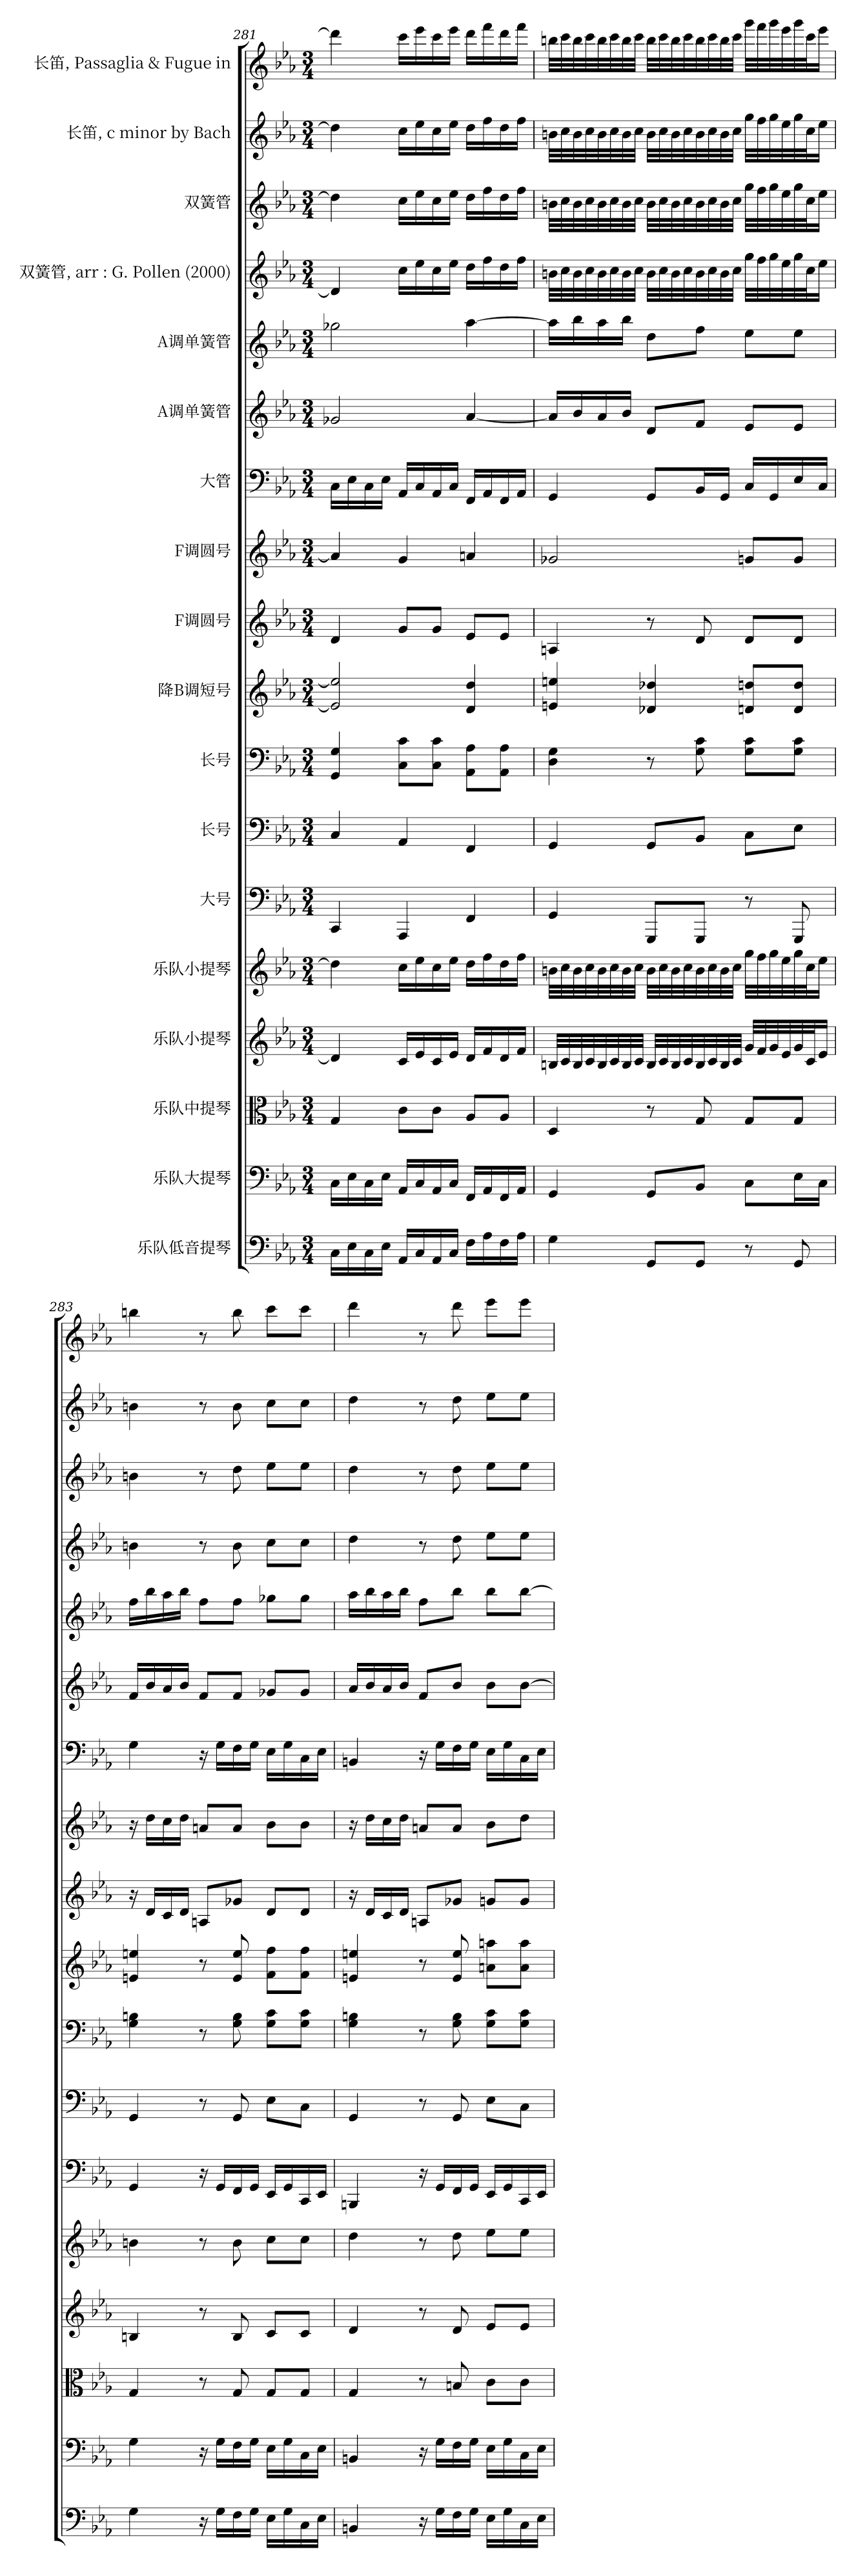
**kern	**kern	**kern	**kern	**kern	**kern	**kern	**kern	**kern	**kern	**kern	**kern	**kern	**kern	**kern	**kern	**kern	**kern
*part18	*part17	*part16	*part15	*part14	*part13	*part12	*part11	*part10	*part9	*part8	*part7	*part6	*part5	*part4	*part3	*part2	*part1
*staff18	*staff17	*staff16	*staff15	*staff14	*staff13	*staff12	*staff11	*staff10	*staff9	*staff8	*staff7	*staff6	*staff5	*staff4	*staff3	*staff2	*staff1
*I"乐队低音提琴	*I"乐队大提琴	*I"乐队中提琴	*I"乐队小提琴	*I"乐队小提琴	*I"大号	*I"长号	*I"长号	*I"降B调短号	*I"F调圆号	*I"F调圆号	*I"大管	*I"A调单簧管	*I"A调单簧管	*I"双簧管, arr :  G. Pollen (2000)	*I"双簧管	*I"长笛, c minor by Bach	*I"长笛, Passaglia &amp; Fugue in
!!LO:PB:g=z
*clefF4	*clefF4	*clefC3	*clefG2	*clefG2	*clefF4	*clefF4	*clefF4	*clefG2	*clefG2	*clefG2	*clefF4	*clefG2	*clefG2	*clefG2	*clefG2	*clefG2	*clefG2
*ITrd7c12	*	*	*	*	*	*	*	*ITrd1c2	*ITrd4c7	*ITrd4c7	*	*ITrd2c3	*ITrd2c3	*	*	*	*
*k[b-e-a-]	*k[b-e-a-]	*k[b-e-a-]	*k[b-e-a-]	*k[b-e-a-]	*k[b-e-a-]	*k[b-e-a-]	*k[b-e-a-]	*k[b-e-a-d-g-]	*k[b-e-a-d-]	*k[b-e-a-d-]	*k[b-e-a-]	*k[]	*k[]	*k[b-e-a-]	*k[b-e-a-]	*k[b-e-a-]	*k[b-e-a-]
*M3/4	*M3/4	*M3/4	*M3/4	*M3/4	*M3/4	*M3/4	*M3/4	*M3/4	*M3/4	*M3/4	*M3/4	*M3/4	*M3/4	*M3/4	*M3/4	*M3/4	*M3/4
=281	=281	=281	=281	=281	=281	=281	=281	=281	=281	=281	=281	=281	=281	=281	=281	=281	=281
16CC\LL	16C\LL	4G/	4d/]	4dd\]	4CC/	4C/	4GG/ 4G/	2d/] 2dd/]	4G/	4d/]	16C\LL	2e-X/	2ee-X\	4d/]	4dd\]	4dd\]	4ddd\]
16EE-\	16E-\	.	.	.	.	.	.	.	.	.	16E-\	.	.	.	.	.	.
16CC\	16C\	.	.	.	.	.	.	.	.	.	16C\	.	.	.	.	.	.
16EE-\JJ	16E-\JJ	.	.	.	.	.	.	.	.	.	16E-\JJ	.	.	.	.	.	.
16AAA-/LL	16AA-/LL	8c\L	16c/LL	16cc\LL	4AAA-/	4AA-/	8C\ 8c\L	.	8c/L	4c/	16AA-/LL	.	.	16cc\LL	16cc\LL	16cc\LL	16ccc\LL
16CC/	16C/	.	16e-/	16ee-\	.	.	.	.	.	.	16C/	.	.	16ee-\	16ee-\	16ee-\	16eee-\
16AAA-/	16AA-/	8c\J	16c/	16cc\	.	.	8C\ 8c\J	.	8c/J	.	16AA-/	.	.	16cc\	16cc\	16cc\	16ccc\
16CC/JJ	16C/JJ	.	16e-/JJ	16ee-\JJ	.	.	.	.	.	.	16C/JJ	.	.	16ee-\JJ	16ee-\JJ	16ee-\JJ	16eee-\JJ
16FF\LL	16FF/LL	8A-/L	16d/LL	16dd\LL	4FF/	4FF/	8AA-\ 8A-\L	4c/ 4cc/	8A-/L	4dn/	16FF/LL	[4f/	[4ff\	16dd\LL	16dd\LL	16dd\LL	16ddd\LL
16AA-\	16AA-/	.	16f/	16ff\	.	.	.	.	.	.	16AA-/	.	.	16ff\	16ff\	16ff\	16fff\
16FF\	16FF/	8A-/J	16d/	16dd\	.	.	8AA-\ 8A-\J	.	8A-/J	.	16FF/	.	.	16dd\	16dd\	16dd\	16ddd\
16AA-\JJ	16AA-/JJ	.	16f/JJ	16ff\JJ	.	.	.	.	.	.	16AA-/JJ	.	.	16ff\JJ	16ff\JJ	16ff\JJ	16fff\JJ
!!LO:PB:g=z
=282	=282	=282	=282	=282	=282	=282	=282	=282	=282	=282	=282	=282	=282	=282	=282	=282	=282
4GG\	4GG/	4D/	32Bn/LLL	32bn\LLL	4GG/	4GG/	4D\ 4G\	4dn/ 4ddn/	4Dn/	2c-X/	4GG/	16f/LL]	16ff\LL]	32bn\LLL	32bn\LLL	32bn\LLL	32bbn\LLL
.	.	.	32c/	32cc\	.	.	.	.	.	.	.	.	.	32cc\	32cc\	32cc\	32ccc\
.	.	.	32B/	32b\	.	.	.	.	.	.	.	16g/	16gg\	32b\	32b\	32b\	32bb\
.	.	.	32c/	32cc\	.	.	.	.	.	.	.	.	.	32cc\	32cc\	32cc\	32ccc\
.	.	.	32B/	32b\	.	.	.	.	.	.	.	16f/	16ff\	32b\	32b\	32b\	32bb\
.	.	.	32c/	32cc\	.	.	.	.	.	.	.	.	.	32cc\	32cc\	32cc\	32ccc\
.	.	.	32B/	32b\	.	.	.	.	.	.	.	16g/JJ	16gg\JJ	32b\	32b\	32b\	32bb\
.	.	.	32c/JJJ	32cc\JJJ	.	.	.	.	.	.	.	.	.	32cc\JJJ	32cc\JJJ	32cc\JJJ	32ccc\JJJ
*	*	*	*	*	*	*	*	*	*	*	*	*	*	*	*	*	*MM60
8GGG/L	8GG/L	8r	32B/LLL	32b\LLL	8GGG/L	8GG/L	8r	4c-X/ 4cc-X/	8r	.	8GG/L	8B/L	8b\L	32b\LLL	32b\LLL	32b\LLL	32bb\LLL
.	.	.	32c/	32cc\	.	.	.	.	.	.	.	.	.	32cc\	32cc\	32cc\	32ccc\
.	.	.	32B/	32b\	.	.	.	.	.	.	.	.	.	32b\	32b\	32b\	32bb\
.	.	.	32c/	32cc\	.	.	.	.	.	.	.	.	.	32cc\	32cc\	32cc\	32ccc\
8GGG/J	8BB-/J	8G/	32B/	32b\	8GGG/J	8BB-/J	8G\ 8c\	.	8G/	.	16BB-/L	8d/J	8dd\J	32b\	32b\	32b\	32bb\
.	.	.	32c/	32cc\	.	.	.	.	.	.	.	.	.	32cc\	32cc\	32cc\	32ccc\
.	.	.	32B/	32b\	.	.	.	.	.	.	16GG/JJ	.	.	32b\	32b\	32b\	32bb\
.	.	.	32c/JJJ	32cc\JJJ	.	.	.	.	.	.	.	.	.	32cc\JJJ	32cc\JJJ	32cc\JJJ	32ccc\JJJ
*	*	*	*	*	*	*	*	*	*	*	*	*	*	*	*	*	*MM65
8r	8C\L	8G/L	32g/LLL	32gg\LLL	8r	8C\L	8G\ 8c\L	8cn/ 8ccn/L	8G/L	8cn/L	16C/LL	8c/L	8cc\L	32gg\LLL	32gg\LLL	32gg\LLL	32ggg\LLL
.	.	.	32f/	32ff\	.	.	.	.	.	.	.	.	.	32ff\	32ff\	32ff\	32fff\
.	.	.	32g/	32gg\	.	.	.	.	.	.	16GG/	.	.	32gg\	32gg\	32gg\	32ggg\
.	.	.	32e-/	32ee-\	.	.	.	.	.	.	.	.	.	32ee-\	32ee-\	32ee-\	32eee-\
8GGG/	16E-\L	8G/J	32g/	32gg\	8GGG/	8E-\J	8G\ 8c\J	8c/ 8cc/J	8G/J	8c/J	16E-/	8c/J	8cc\J	32gg\	32gg\	32gg\	32ggg\
.	.	.	32c/J	32cc\J	.	.	.	.	.	.	.	.	.	32cc\J	32cc\J	32cc\J	32ccc\J
.	16C\JJ	.	16e-/JJ	16ee-\JJ	.	.	.	.	.	.	16C/JJ	.	.	16ee-\JJ	16ee-\JJ	16ee-\JJ	16eee-\JJ
!!LO:PB:g=z
=283	=283	=283	=283	=283	=283	=283	=283	=283	=283	=283	=283	=283	=283	=283	=283	=283	=283
*	*	*	*	*	*	*	*	*	*	*	*	*	*	*	*	*	*MM55
4GG\	4G\	4G/	4Bn/	4bn\	4GG/	4GG/	4G\ 4Bn\	4dn/ 4ddn/	16r	16r	4G\	16d/LL	16dd\LL	4bn\	4bn\	4bn\	4bbn\
.	.	.	.	.	.	.	.	.	16G/LL	16g\LL	.	16g/	16gg\	.	.	.	.
.	.	.	.	.	.	.	.	.	16F/	16f\	.	16f/	16ff\	.	.	.	.
.	.	.	.	.	.	.	.	.	16G/JJ	16g\JJ	.	16g/JJ	16gg\JJ	.	.	.	.
16r	16r	8r	8r	8r	16r	8r	8r	8r	8Dn/L	8dn/L	16r	8d/L	8dd\L	8r	8r	8r	8r
16GG\LL	16G\LL	.	.	.	16GG/LL	.	.	.	.	.	16G\LL	.	.	.	.	.	.
16FF\	16F\	8G/	8B/	8b\	16FF/	8GG/	8G\ 8B\	8d/ 8dd/	8c-X/J	8d/J	16F\	8d/J	8dd\J	8b\	8dd\	8b\	8bb\
16GG\JJ	16G\JJ	.	.	.	16GG/JJ	.	.	.	.	.	16G\JJ	.	.	.	.	.	.
16EE-\LL	16E-\LL	8G/L	8c/L	8cc\L	16EE-/LL	8E-\L	8G\ 8c\L	8e-\ 8ee-\L	8G/L	8e-\L	16E-\LL	8e-X/L	8ee-X\L	8cc\L	8ee-\L	8cc\L	8ccc\L
16GG\	16G\	.	.	.	16GG/	.	.	.	.	.	16G\	.	.	.	.	.	.
16CC\	16C\	8G/J	8c/J	8cc\J	16CC/	8C\J	8G\ 8c\J	8e-\ 8ee-\J	8G/J	8e-\J	16C\	8e-/J	8ee-\J	8cc\J	8ee-\J	8cc\J	8ccc\J
16EE-\JJ	16E-\JJ	.	.	.	16EE-/JJ	.	.	.	.	.	16E-\JJ	.	.	.	.	.	.
=284	=284	=284	=284	=284	=284	=284	=284	=284	=284	=284	=284	=284	=284	=284	=284	=284	=284
*	*	*	*	*	*	*	*	*	*	*	*	*	*	*	*	*	*MM50
4BBBn/	4BBn/	4G/	4d/	4dd\	4BBBn/	4GG/	4G\ 4Bn\	4dn/ 4ddn/	16r	16r	4BBn/	16f/LL	16ff\LL	4dd\	4dd\	4dd\	4ddd\
.	.	.	.	.	.	.	.	.	16G/LL	16g\LL	.	16g/	16gg\	.	.	.	.
.	.	.	.	.	.	.	.	.	16F/	16f\	.	16f/	16ff\	.	.	.	.
.	.	.	.	.	.	.	.	.	16G/JJ	16g\JJ	.	16g/JJ	16gg\JJ	.	.	.	.
*	*	*	*	*	*	*	*	*	*	*	*	*	*	*	*	*	*MM45
16r	16r	8r	8r	8r	16r	8r	8r	8r	8Dn/L	8dn/L	16r	8d/L	8dd\L	8r	8r	8r	8r
16GG\LL	16G\LL	.	.	.	16GG/LL	.	.	.	.	.	16G\LL	.	.	.	.	.	.
16FF\	16F\	8Bn/	8d/	8dd\	16FF/	8GG/	8G\ 8B\	8d/ 8dd/	8c-X/J	8d/J	16F\	8g/J	8gg\J	8dd\	8dd\	8dd\	8ddd\
16GG\JJ	16G\JJ	.	.	.	16GG/JJ	.	.	.	.	.	16G\JJ	.	.	.	.	.	.
*	*	*	*	*	*	*	*	*	*	*	*	*	*	*	*	*	*MM40
16EE-\LL	16E-\LL	8c\L	8e-/L	8ee-\L	16EE-/LL	8E-\L	8G\ 8c\L	8gn\ 8ggn\L	8cn/L	8e-\L	16E-\LL	8g\L	8gg\L	8ee-\L	8ee-\L	8ee-\L	8eee-\L
16GG\	16G\	.	.	.	16GG/	.	.	.	.	.	16G\	.	.	.	.	.	.
16CC\	16C\	8c\J	8e-/J	8ee-\J	16CC/	8C\J	8G\ 8c\J	8g\ 8gg\J	8c/J	8g\J	16C\	[8g\J	[8gg\J	8ee-\J	8ee-\J	8ee-\J	8eee-\J
16EE-\JJ	16E-\JJ	.	.	.	16EE-/JJ	.	.	.	.	.	16E-\JJ	.	.	.	.	.	.
=	=	=	=	=	=	=	=	=	=	=	=	=	=	=	=	=	=
*-	*-	*-	*-	*-	*-	*-	*-	*-	*-	*-	*-	*-	*-	*-	*-	*-	*-
